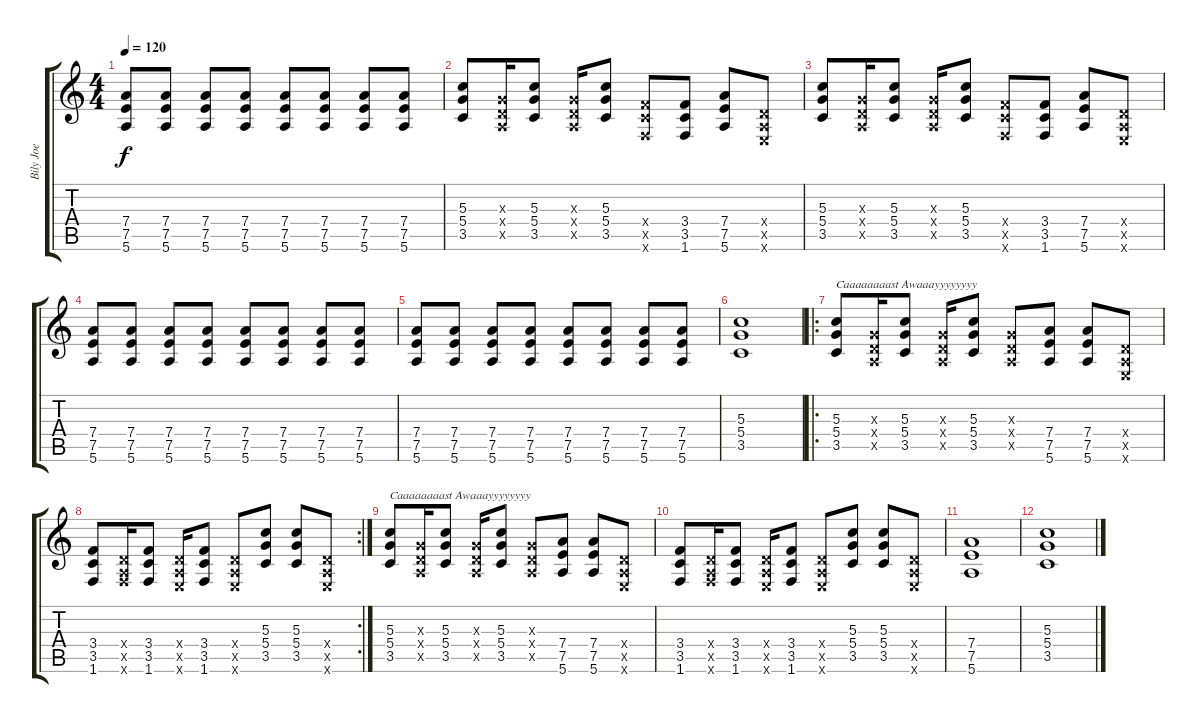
\track ("Bily Joe" "Bily Joe") {instrument overdrivenguitar}
\staff {score tabs}
\tuning (E4 B3 G3 D3 A2 E2) {hide}
\ts (4 4)
\tempo 120
\clef g2
\ks c
(7.4 7.5 5.6).8{dy f} (7.4 7.5 5.6).8 (7.4 7.5 5.6).8 (7.4 7.5 5.6).8 (7.4 7.5 5.6).8 (7.4 7.5 5.6).8 (7.4 7.5 5.6).8 (7.4 7.5 5.6).8 |
(5.3 5.4 3.5).8 (0.3{x} 0.4{x} 0.5{x}).16 (5.3 5.4 3.5).8 (0.3{x} 0.4{x} 0.5{x}).16 (5.3 5.4 3.5).8 (3.4{x} 3.5{x} 1.6{x}).8 (3.4 3.5 1.6).8 (7.4 7.5 5.6).8 (0.4{x} 0.5{x} 0.6{x}).8 |
(5.3 5.4 3.5).8 (0.3{x} 0.4{x} 0.5{x}).16 (5.3 5.4 3.5).8 (0.3{x} 0.4{x} 0.5{x}).16 (5.3 5.4 3.5).8 (3.4{x} 3.5{x} 1.6{x}).8 (3.4 3.5 1.6).8 (7.4 7.5 5.6).8 (0.4{x} 0.5{x} 0.6{x}).8 |
(7.4 7.5 5.6).8 (7.4 7.5 5.6).8 (7.4 7.5 5.6).8 (7.4 7.5 5.6).8 (7.4 7.5 5.6).8 (7.4 7.5 5.6).8 (7.4 7.5 5.6).8 (7.4 7.5 5.6).8 |
(7.4 7.5 5.6).8 (7.4 7.5 5.6).8 (7.4 7.5 5.6).8 (7.4 7.5 5.6).8 (7.4 7.5 5.6).8 (7.4 7.5 5.6).8 (7.4 7.5 5.6).8 (7.4 7.5 5.6).8 |
(5.3 5.4 3.5).1 |
\ro
(5.3 5.4 3.5).8{txt "Caaaaaaaast Awaaayyyyyyyy"} (0.3{x} 0.4{x} 0.5{x}).16 (5.3 5.4 3.5).8 (0.3{x} 0.4{x} 0.5{x}).16 (5.3 5.4 3.5).8 (0.3{x} 0.4{x} 0.5{x}).8 (7.4 7.5 5.6).8 (7.4 7.5 5.6).8 (0.4{x} 0.5{x} 0.6{x}).8 |
\rc 2
(3.4 3.5 1.6).8 (0.4{x} 0.5{x} 1.6{x}).16 (3.4 3.5 1.6).8 (0.4{x} 0.5{x} 0.6{x}).16 (3.4 3.5 1.6).8 (0.4{x} 0.5{x} 0.6{x}).8 (5.3 5.4 3.5).8 (5.3 5.4 3.5).8 (0.4{x} 0.5{x} 0.6{x}).8 |
(5.3 5.4 3.5).8{txt "Caaaaaaaast Awaaayyyyyyyy"} (0.3{x} 0.4{x} 0.5{x}).16 (5.3 5.4 3.5).8 (0.3{x} 0.4{x} 0.5{x}).16 (5.3 5.4 3.5).8 (0.3{x} 0.4{x} 0.5{x}).8 (7.4 7.5 5.6).8 (7.4 7.5 5.6).8 (0.4{x} 0.5{x} 0.6{x}).8 |
(3.4 3.5 1.6).8 (0.4{x} 0.5{x} 1.6{x}).16 (3.4 3.5 1.6).8 (0.4{x} 0.5{x} 0.6{x}).16 (3.4 3.5 1.6).8 (0.4{x} 0.5{x} 0.6{x}).8 (5.3 5.4 3.5).8 (5.3 5.4 3.5).8 (0.4{x} 0.5{x} 0.6{x}).8 |
(7.4 7.5 5.6).1 |
(5.3 5.4 3.5).1
